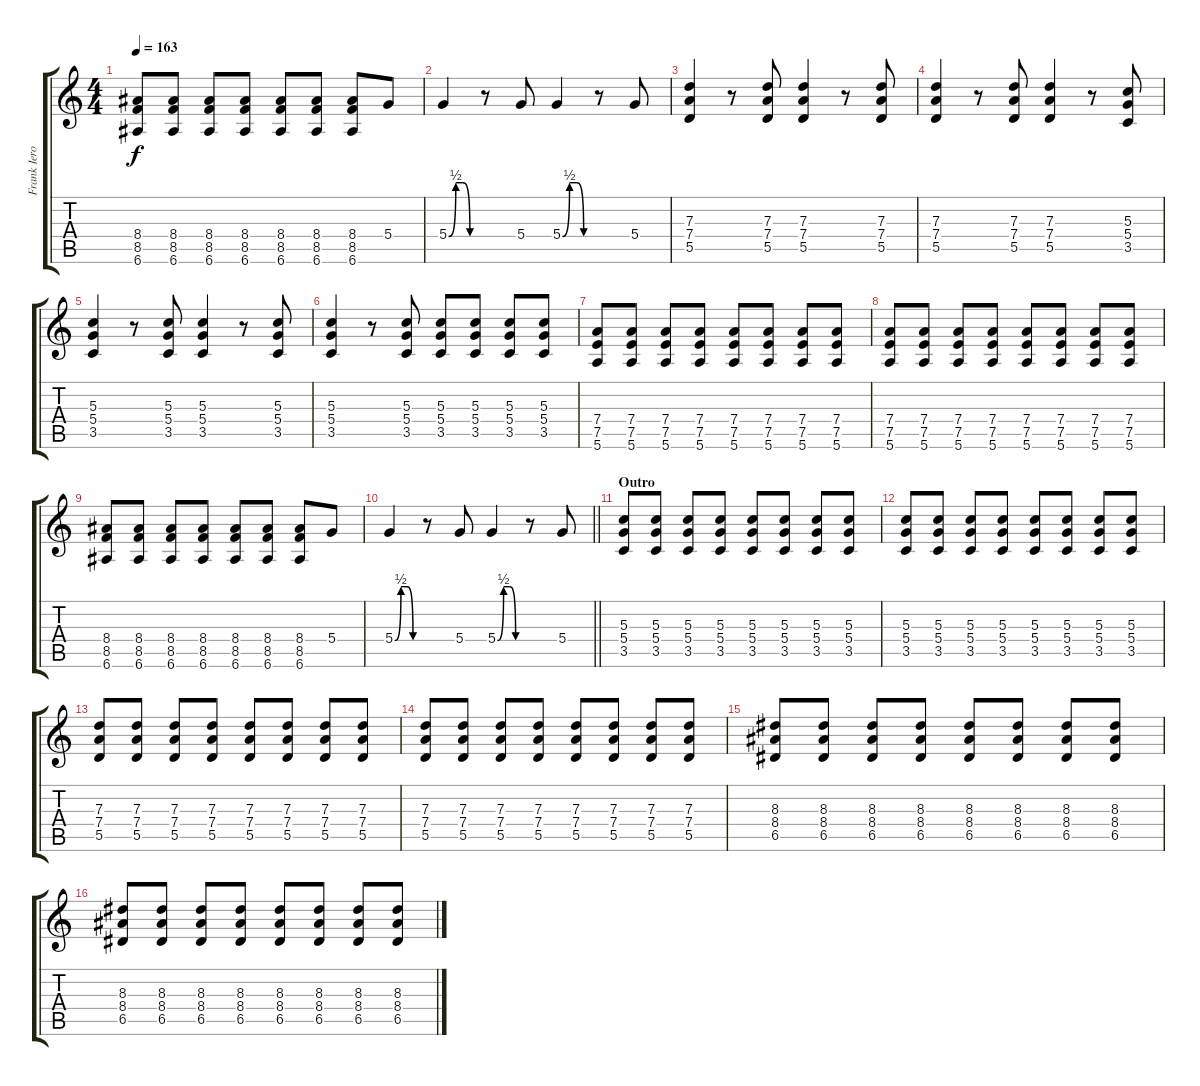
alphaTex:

\track ("Frank Iero (Guitar 2)" "Frank Iero") {instrument distortionguitar}
\staff {score tabs}
\tuning (E4 B3 G3 D3 A2 E2) {hide}
\ts (4 4)
\tempo 163
\clef g2
\ks c
(8.4 8.5 6.6).8{dy f} (8.4 8.5 6.6).8 (8.4 8.5 6.6).8 (8.4 8.5 6.6).8 (8.4 8.5 6.6).8 (8.4 8.5 6.6).8 (8.4 8.5 6.6).8 5.4.8 |
5.4{be (custom 0 0 15 2 30 2 45 0 60 0)}.4 r.8 5.4.8 5.4{be (custom 0 0 15 2 30 2 45 0 60 0)}.4 r.8 5.4.8 |
(7.3 7.4 5.5).4 r.8 (7.3 7.4 5.5).8 (7.3 7.4 5.5).4 r.8 (7.3 7.4 5.5).8 |
(7.3 7.4 5.5).4 r.8 (7.3 7.4 5.5).8 (7.3 7.4 5.5).4 r.8 (5.3 5.4 3.5).8 |
(5.3 5.4 3.5).4 r.8 (5.3 5.4 3.5).8 (5.3 5.4 3.5).4 r.8 (5.3 5.4 3.5).8 |
(5.3 5.4 3.5).4 r.8 (5.3 5.4 3.5).8 (5.3 5.4 3.5).8 (5.3 5.4 3.5).8 (5.3 5.4 3.5).8 (5.3 5.4 3.5).8 |
(7.4 7.5 5.6).8 (7.4 7.5 5.6).8 (7.4 7.5 5.6).8 (7.4 7.5 5.6).8 (7.4 7.5 5.6).8 (7.4 7.5 5.6).8 (7.4 7.5 5.6).8 (7.4 7.5 5.6).8 |
(7.4 7.5 5.6).8 (7.4 7.5 5.6).8 (7.4 7.5 5.6).8 (7.4 7.5 5.6).8 (7.4 7.5 5.6).8 (7.4 7.5 5.6).8 (7.4 7.5 5.6).8 (7.4 7.5 5.6).8 |
(8.4 8.5 6.6).8 (8.4 8.5 6.6).8 (8.4 8.5 6.6).8 (8.4 8.5 6.6).8 (8.4 8.5 6.6).8 (8.4 8.5 6.6).8 (8.4 8.5 6.6).8 5.4.8 |
\barLineRight lightlight
5.4{be (custom 0 0 15 2 30 2 45 0 60 0)}.4 r.8 5.4.8 5.4{be (custom 0 0 15 2 30 2 45 0 60 0)}.4 r.8 5.4.8 |
\section ("" "Outro")
(5.3 5.4 3.5).8 (5.3 5.4 3.5).8 (5.3 5.4 3.5).8 (5.3 5.4 3.5).8 (5.3 5.4 3.5).8 (5.3 5.4 3.5).8 (5.3 5.4 3.5).8 (5.3 5.4 3.5).8 |
(5.3 5.4 3.5).8 (5.3 5.4 3.5).8 (5.3 5.4 3.5).8 (5.3 5.4 3.5).8 (5.3 5.4 3.5).8 (5.3 5.4 3.5).8 (5.3 5.4 3.5).8 (5.3 5.4 3.5).8 |
(7.3 7.4 5.5).8 (7.3 7.4 5.5).8 (7.3 7.4 5.5).8 (7.3 7.4 5.5).8 (7.3 7.4 5.5).8 (7.3 7.4 5.5).8 (7.3 7.4 5.5).8 (7.3 7.4 5.5).8 |
(7.3 7.4 5.5).8 (7.3 7.4 5.5).8 (7.3 7.4 5.5).8 (7.3 7.4 5.5).8 (7.3 7.4 5.5).8 (7.3 7.4 5.5).8 (7.3 7.4 5.5).8 (7.3 7.4 5.5).8 |
(8.3 8.4 6.5).8 (8.3 8.4 6.5).8 (8.3 8.4 6.5).8 (8.3 8.4 6.5).8 (8.3 8.4 6.5).8 (8.3 8.4 6.5).8 (8.3 8.4 6.5).8 (8.3 8.4 6.5).8 |
(8.3 8.4 6.5).8 (8.3 8.4 6.5).8 (8.3 8.4 6.5).8 (8.3 8.4 6.5).8 (8.3 8.4 6.5).8 (8.3 8.4 6.5).8 (8.3 8.4 6.5).8 (8.3 8.4 6.5).8
